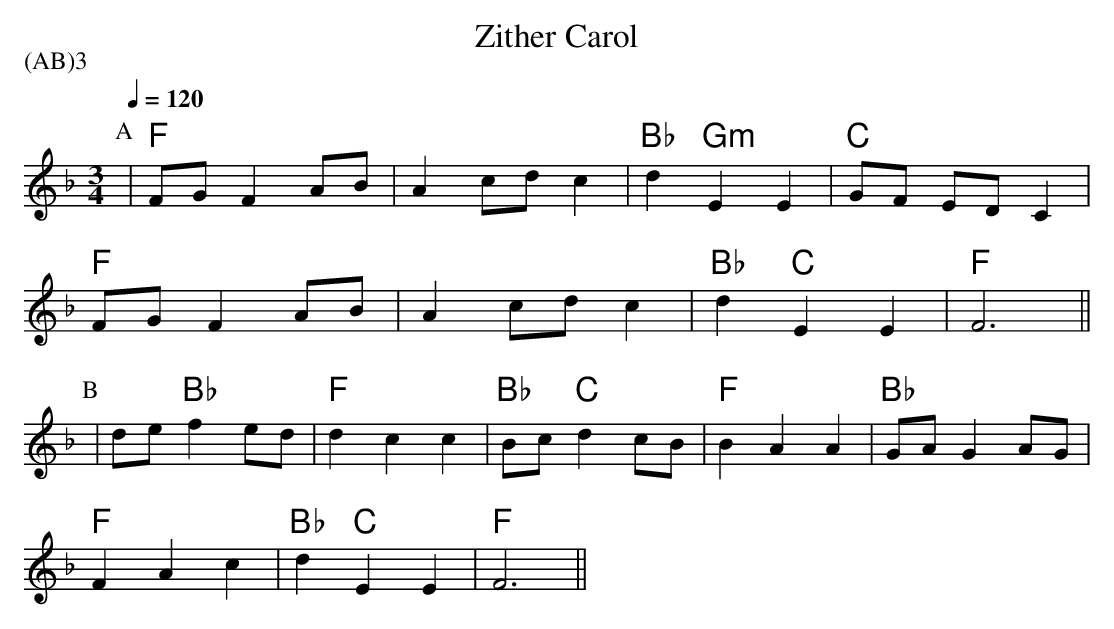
X:1
T:Zither Carol
P:(AB)3
M:3/4
K:F
L:1/8
Q:1/4=120
P:A
| "F" FG  F2 AB  | A2 cd c2   | "Bb"  d2 "Gm" E2 E2   | "C" GF ED C2  |
  "F" FG  F2 AB  | A2 cd c2   | "Bb"  d2 "C" E2 E2   | "F" F6        ||
P:B
| de "Bb" f2 ed  | "F" d2  c2 c2   | "Bb" Bc "C" d2 cB  | "F" B2 A2 A2 | "Bb" GA G2 AG |
"F"  F2 A2 c2  | "Bb" d2 "C" E2 E2   | "F" F6 ||
